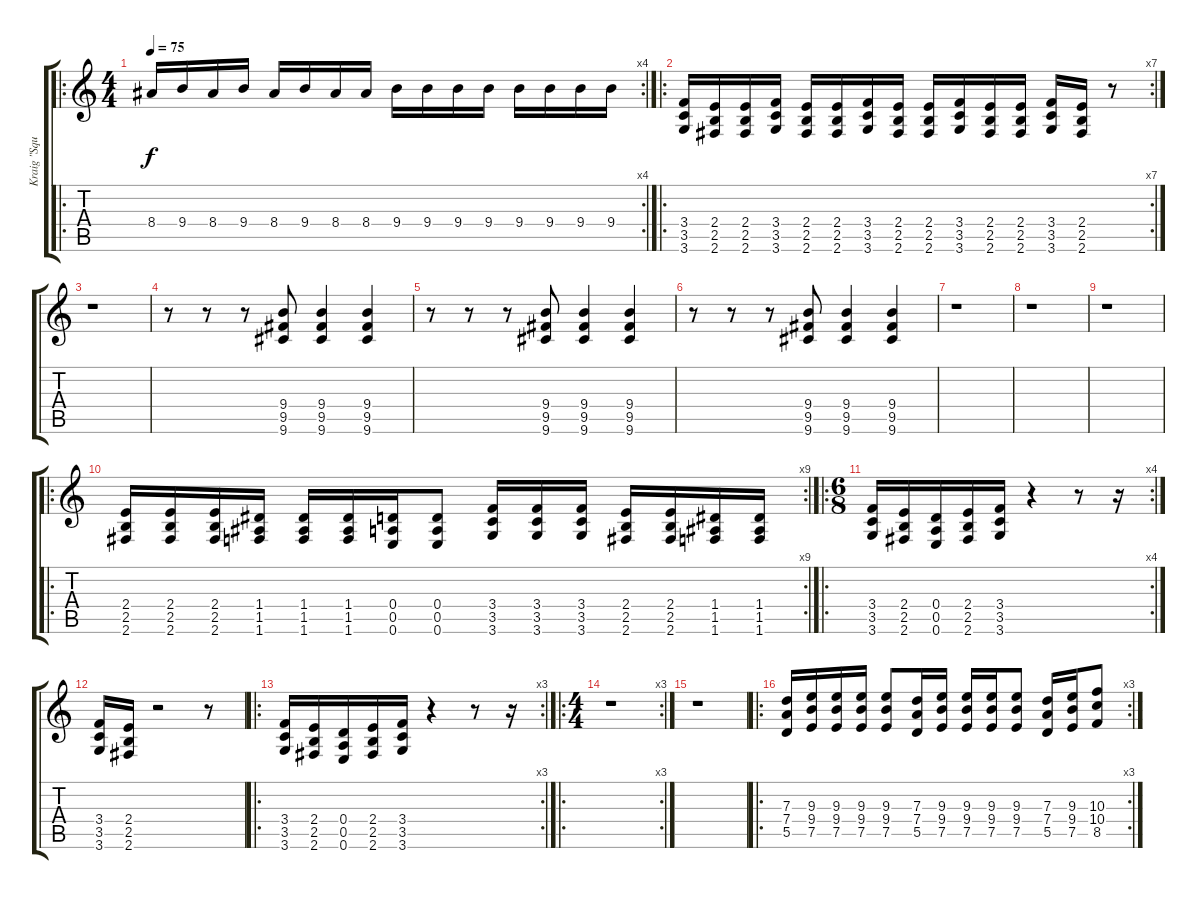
\track ("Kraig \"Squirrel\" Tyler " "Kraig \"Squ") {instrument electricguitarclean}
\staff {score tabs}
\tuning (E4 B3 G3 D3 A2 E2) {hide}
\ro
\rc 4
\ts (4 4)
\tempo 75
\clef g2
\ks c
8.4.16{dy f instrument electricguitarclean} 9.4.16 8.4.16 9.4.16 8.4.16 9.4.16 8.4.16 8.4.16 9.4.16 9.4.16 9.4.16 9.4.16 9.4.16 9.4.16 9.4.16 9.4.16 |
\ro
\rc 7
(3.4 3.5 3.6).16 (2.4 2.5 2.6).16 (2.4 2.5 2.6).16 (3.4 3.5 3.6).16 (2.4 2.5 2.6).16 (2.4 2.5 2.6).16 (3.4 3.5 3.6).16 (2.4 2.5 2.6).16 (2.4 2.5 2.6).16 (3.4 3.5 3.6).16 (2.4 2.5 2.6).16 (2.4 2.5 2.6).16 (3.4 3.5 3.6).16 (2.4 2.5 2.6).16 r.8 |
r.1 |
r.8 r.8 r.8 (9.4 9.5 9.6).8 (9.4 9.5 9.6).4 (9.4 9.5 9.6).4 |
r.8 r.8 r.8 (9.4 9.5 9.6).8 (9.4 9.5 9.6).4 (9.4 9.5 9.6).4 |
r.8 r.8 r.8 (9.4 9.5 9.6).8 (9.4 9.5 9.6).4 (9.4 9.5 9.6).4 |
r.1 |
r.1 |
r.1 |
\ro
\rc 9
(2.4 2.5 2.6).16 (2.4 2.5 2.6).16 (2.4 2.5 2.6).16 (1.4 1.5 1.6).16 (1.4 1.5 1.6).16 (1.4 1.5 1.6).16 (0.4 0.5 0.6).16 (0.4 0.5 0.6).8 (3.4 3.5 3.6).16 (3.4 3.5 3.6).16 (3.4 3.5 3.6).16 (2.4 2.5 2.6).16 (2.4 2.5 2.6).16 (1.4 1.5 1.6).16 (1.4 1.5 1.6).16 |
\ro
\rc 4
\ts (6 8)
(3.4 3.5 3.6).16 (2.4 2.5 2.6).16 (0.4 0.5 0.6).16 (2.4 2.5 2.6).16 (3.4 3.5 3.6).16 r.4 r.8 r.16 |
(3.4 3.5 3.6).16 (2.4 2.5 2.6).16 r.2 r.8 |
\ro
\rc 3
(3.4 3.5 3.6).16 (2.4 2.5 2.6).16 (0.4 0.5 0.6).16 (2.4 2.5 2.6).16 (3.4 3.5 3.6).16 r.4 r.8 r.16 |
\ro
\rc 3
\ts (4 4)
r.1 |
r.1 |
\ro
\rc 3
(7.3 7.4 5.5).16 (9.3 9.4 7.5).16 (9.3 9.4 7.5).16 (9.3 9.4 7.5).16 (9.3 9.4 7.5).8 (7.3 7.4 5.5).16 (9.3 9.4 7.5).16 (9.3 9.4 7.5).16 (9.3 9.4 7.5).16 (9.3 9.4 7.5).8 (7.3 7.4 5.5).16 (9.3 9.4 7.5).16 (10.3 10.4 8.5).8
